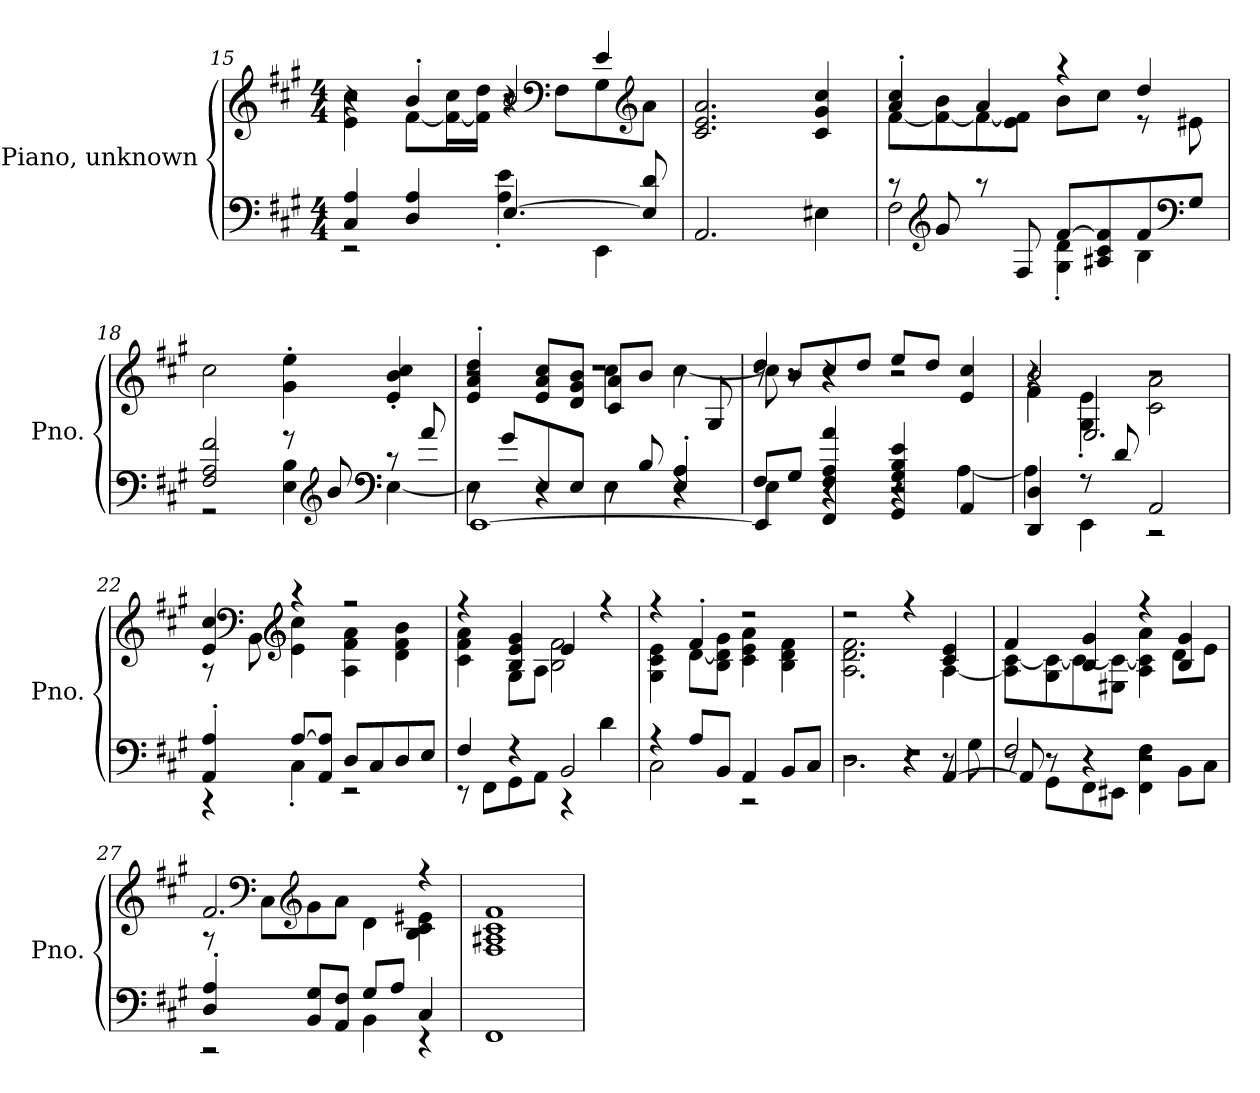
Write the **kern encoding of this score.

**kern	**kern
*part1	*part1
*staff2	*staff1
*I"Piano, unknown	*
*I'Pno.	*
*clefF4	*clefG2
*k[f#c#g#]	*k[f#c#g#]
*M4/4	*M4/4
=15	=15
*^	*^
*	*	*	*^
4C#/ 4A/	2r	4r	4e\ 4cc#\	2r
4D/ 4A/	.	4b'/	[8f#\L	.
.	.	.	16f#\_ 16cc#\L	.
.	.	.	16f#\] 16dd\JJ	.
[4.E/	4A\' 4e\'	2b/	8r	4r
*	*	*clefF4	*	*
.	.	.	8F#\L	.
.	4EE\	.	8G#\	4e/
*	*	*clefG2	*	*
8E/] 8d/	.	.	8a\J	.
*v	*v	*	*	*
*	*v	*v	*v
=16	=16
2.AA/	2.c#/ 2.e/ 2.a/
4E#X\	4c#/ 4g#/ 4cc#/
=17	=17
*^	*^
8r	2F#\	4a/' 4cc#/'	[8f#\L
*clefG2	*	*	*
8g#/	.	.	8f#\_ 8b\
8r	.	4a/	8f#\_
8F#/	.	.	8e\ 8f#\]J
[8f#/L	4G#\' 4d\'	4r	8b\L
8A#X/ 8c#/ 8f#/]	.	.	8cc#\J
8f#/	4B\	4dd/	8r
*clefF4	*	*	*
8G#/J	.	.	8e#X\
*	*	*v	*v
!!LO:LB:g=z
=18	=18	=18
2F#/ 2A/ 2f#/	2r	2cc#\
8r	4E\ 4B\	4g#\' 4ee\'
*clefG2	*	*
8b/	.	.
*clefF4	*	*
8r	[4E\	4e/' 4b/' 4cc#/'
8a/	.	.
=19	=19	=19
*	*^	*^
*	*	*	*	*^
8r	4E\]	[1EE	1r	2r	4e/' 4a/' 4dd/'
8g#/L	.	.	.	.	.
8E/	4r	.	.	.	8e/ 8a/ 8cc#/L
8E/J	.	.	.	.	8d/ 8g#/ 8b/J
8r	4E\	.	.	4cc#\	8c#/ 8a/L
8B/	.	.	.	.	8b/J
4E/' 4A/'	4r	.	.	[4cc#\	8r
.	.	.	.	.	8G#/
=20	=20	=20	=20	=20	=20
8F#/L	4E\	4EE/]	4dd/	8cc#\]	8r
8G#/J	.	.	.	8r	8b/L
4FF#/ 4F#/ 4A/ 4a/	4r	4r	4r	4r	8cc#/
.	.	.	.	.	8dd/J
4GG#/ 4G#/ 4B/ 4e/	4r	2r	2r	2r	8ee/L
.	.	.	.	.	8dd/J
4AA/	[4A\	.	.	.	4e/ 4cc#/
*	*v	*v	*	*	*
=21	=21	=21	=21	=21
4DD/ 4D/	4A\]	2b/	4f#\	4r
8r	4EE\	.	4G#\' 4e\'	2.E/
8d/	.	.	.	.
2AA/	2r	2r	2c#\ 2a\	.
*	*	*	*v	*v
!!LO:LB:g=z
=22	=22	=22	=22
4AA/' 4A/'	4r	4e/ 4cc#/	8r
*	*	*clefF4	*
.	.	.	8BB\
*	*	*clefG2	*
[8A/L	4C#'\	4r	4e\ 4cc#\
8AA/ 8A/]J	.	.	.
8D/L	2r	2r	4A\ 4f#\ 4a\
8C#/	.	.	.
8D/	.	.	4d\ 4f#\ 4b\
8E/J	.	.	.
=23	=23	=23	=23
4F#/	8r	4r	4c#\ 4f#\ 4a\
.	8FF#\L	.	.
4r	8GG#\	4B/ 4e/ 4g#/	8G#\L
.	8AA\J	.	8A\J
2BB/	4r	4e/	2B\ 2f#\
.	4d\	4r	.
=24	=24	=24	=24
4r	2C#\	4r	4G#\ 4c#\ 4e\
8A/L	.	4f#'/	[8d\L
8BB/J	.	.	8B\ 8d\] 8g#\J
4AA/	2r	2r	4c#\ 4e\ 4a\
8BB/L	.	.	4B\ 4d\ 4f#\
8C#/J	.	.	.
=25	=25	=25	=25
*	*^	*	*
1r	2.D\	2r	2r	2.A\ 2.d\ 2.f#\
.	.	4r	4r	.
.	8r	[4AA/	4c#/ 4e/	[4A\
.	8G#\	.	.	.
!!LO:PB:g=z	!!
=26	=26	=26	=26	=26
2F#/	8r	8AA/]	4f#/	8A\] [8c#\L
.	8GG#\L	8r	.	8G#\ 8c#\_
.	8FF#\	4r	4B/ 4g#/	8c#\_
.	8EE#X\J	.	.	8E#X\ 8c#\_J
2r	4FF#\ 4F#\	2r	4r	4A\ 4c#\] 4a\
.	8BB\L	.	4B/ 4g#/	8d\L
.	8C#\J	.	.	8e\J
*	*v	*v	*	*
=27	=27	=27	=27
4D/' 4A/'	2r	2.f#/	8r
*	*	*clefF4	*
.	.	.	8C#\L
*	*	*clefG2	*
8BB/ 8G#/L	.	.	8g#\
8AA/ 8F#/J	.	.	8a\J
8G#/L	4BB\	.	4d\
8A/J	.	.	.
4C#/	4r	4r	4B\ 4c#\ 4e#X\
*v	*v	*	*
*	*v	*v
=28	=28
1FF#	1F# 1A#X 1c# 1f#
=	=
*-	*-
